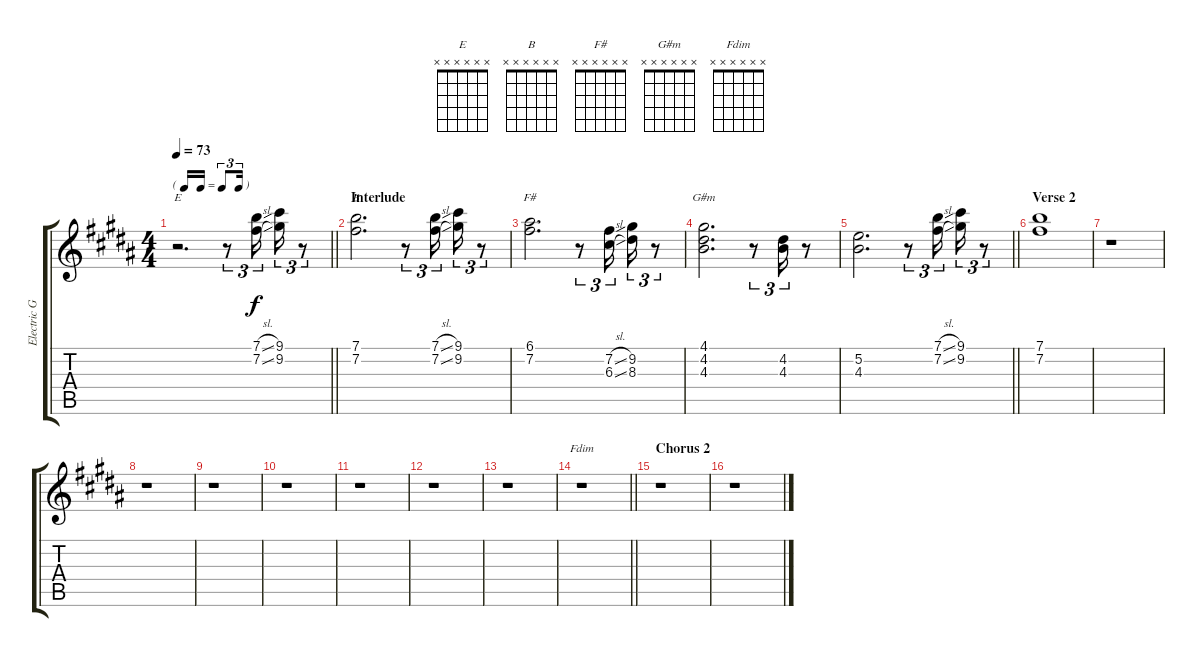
\track ("Electric Guitar" "Electric G") {instrument electricguitarjazz}
\staff {score tabs}
\tuning (E4 B3 G3 D3 A2 E2) {hide}
\chord ("E" x x x x x x)
\chord ("B" x x x x x x)
\chord ("F#" x x x x x x)
\chord ("G#m" x x x x x x)
\chord ("Fdim" x x x x x x)
\ts (4 4)
\tf triplet16th
\tempo 73
\clef g2
\barLineRight lightlight
\ks b
r.2{d ch "E" dy f} r.8{tu (3 2)} (7.1{sl} 7.2{sl}).16{tu (3 2)} (9.1 9.2).16{tu (3 2)} r.8{tu (3 2)} |
\section ("" "Interlude")
(7.1 7.2).2{d ch "B"} r.8{tu (3 2)} (7.1{sl} 7.2{sl}).16{tu (3 2)} (9.1 9.2).16{tu (3 2)} r.8{tu (3 2)} |
(6.1 7.2).2{d ch "F#"} r.8{tu (3 2)} (7.2{sl} 6.3{sl}).16{tu (3 2)} (9.2 8.3).16{tu (3 2)} r.8{tu (3 2)} |
(4.1 4.2 4.3).2{d ch "G#m"} r.8{tu (3 2)} (4.2 4.3).16{tu (3 2)} r.8 |
\barLineRight lightlight
(5.2 4.3).2{d} r.8{tu (3 2)} (7.1{sl} 7.2{sl}).16{tu (3 2)} (9.1 9.2).16{tu (3 2)} r.8{tu (3 2)} |
\section ("" "Verse 2")
(7.1 7.2).1 |
r.1 |
r.1 |
r.1 |
r.1 |
r.1 |
r.1 |
r.1 |
\barLineRight lightlight
r.1{ch "Fdim"} |
\section ("" "Chorus 2")
r.1 |
r.1
